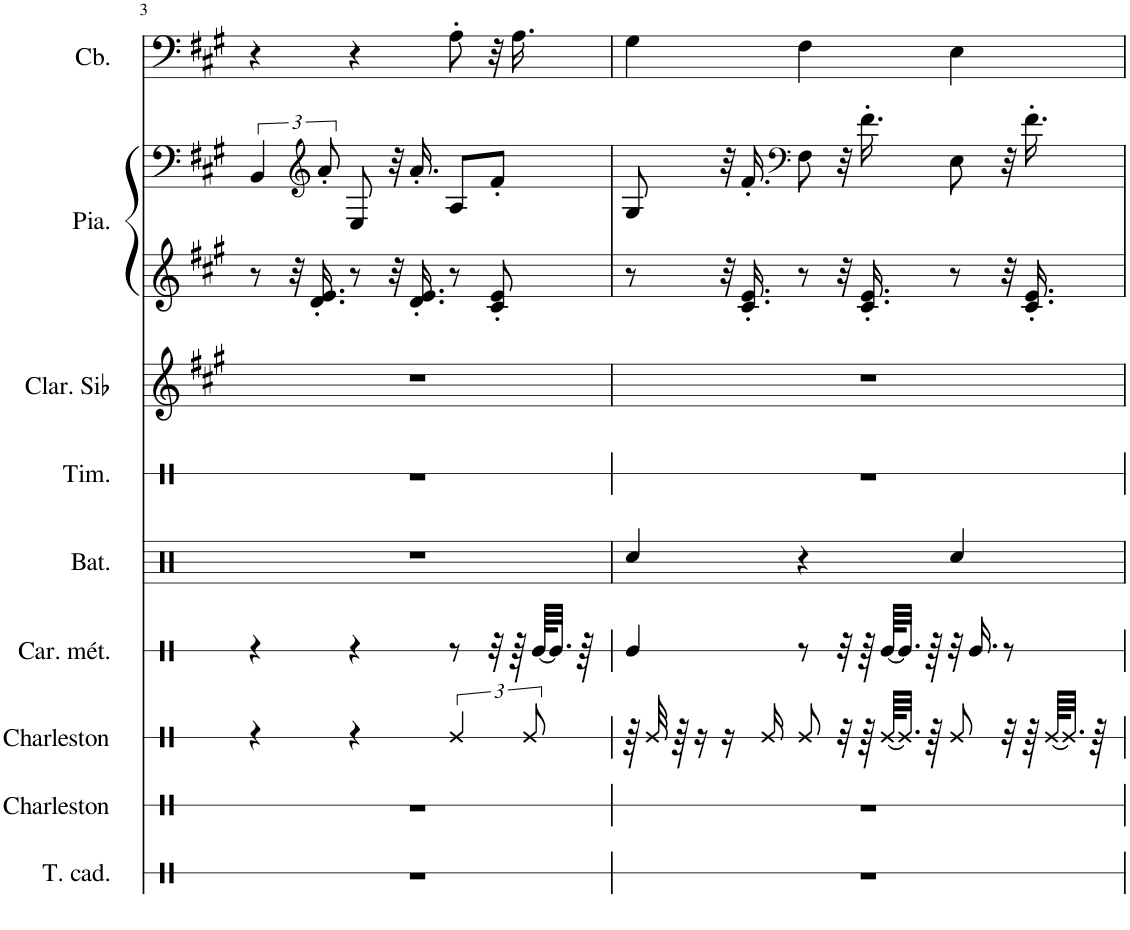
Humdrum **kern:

**kern	**kern	**kern	**kern	**kern	**kern	**kern	**kern	**kern	**kern
*part9	*part8	*part7	*part6	*part5	*part4	*part3	*part2	*part2	*part1
*staff10	*staff9	*staff8	*staff7	*staff6	*staff5	*staff4	*staff3	*staff2	*staff1
*I"Tambour sur cadre, TOMS	*I"Charleston, OPEN HIHAT	*I"Charleston, CLOSED H.H	*I"Carillon en métal, PERCUSSION	*I"Batterie, SNARE DRUM	*I"Timbre, BASS DRUM	*I"Clarinette en Sib	*I"Piano, A.PIANO 1	*	*I"Contrebasse, ACOU BASS
*I'T. cad.	*I'Charleston	*I'Charleston	*I'Car. mét.	*I'Bat.	*I'Tim.	*I'Clar. Sib	*I'Pia.	*	*I'Cb.
!!LO:PB:g=z
*clefX	*clefX	*clefX	*clefX	*clefX	*clefX	*clefG2	*clefG2	*clefF4	*clefF4
*	*	*	*	*	*	*Trd1c2	*	*	*Trd7c12
*k[]	*k[]	*k[]	*k[]	*k[]	*k[]	*k[f#c#g#]	*k[f#c#g#]	*k[f#c#g#]	*k[f#c#g#]
*M3/4	*M3/4	*M3/4	*M3/4	*M3/4	*M3/4	*M3/4	*M3/4	*M3/4	*M3/4
=3	=3	=3	=3	=3	=3	=3	=3	=3	=3
2.r	2.r	4r	4r	2.r	2.r	2.r	8r	6BB/	4r
.	.	.	.	.	.	.	32r	.	.
.	.	.	.	.	.	.	16.d/' 16.e/'	.	.
*	*	*	*	*	*	*	*	*clefG2	*
.	.	.	.	.	.	.	.	12a'/	.
.	.	4r	4r	.	.	.	8r	8E/	4r
.	.	.	.	.	.	.	32r	32r	.
.	.	.	.	.	.	.	16.d/' 16.e/'	16.a'/	.
.	.	6Re/	8r	.	.	.	8r	8A/L	8A'\
.	.	.	32r	.	.	.	8c#/' 8e/'	8f#'/J	32r
.	.	.	64r	.	.	.	.	.	16.A\
.	.	12Re/	.	.	.	.	.	.	.
.	.	.	[64Re/KLLL	.	.	.	.	.	.
.	.	.	32.Re/JJJ]	.	.	.	.	.	.
.	.	.	64r	.	.	.	.	.	.
=4	=4	=4	=4	=4	=4	=4	=4	=4	=4
2.r	2.r	64r	4Re/	4Rcc/	2.r	2.r	8r	8G#/	4G#\
.	.	32Re/	.	.	.	.	.	.	.
.	.	64r	.	.	.	.	.	.	.
.	.	16r	.	.	.	.	.	.	.
.	.	16r	.	.	.	.	32r	32r	.
.	.	.	.	.	.	.	16.c#/' 16.e/'	16.f#'/	.
.	.	16Re/	.	.	.	.	.	.	.
*	*	*	*	*	*	*	*	*clefF4	*
.	.	8Re/	8r	4r	.	.	8r	8F#\	4F#\
.	.	32r	32r	.	.	.	32r	32r	.
.	.	64r	64r	.	.	.	16.c#/' 16.e/'	16.f#'\	.
.	.	[64Re/KLLL	[64Re/KLLL	.	.	.	.	.	.
.	.	32.Re/JJJ]	32.Re/JJJ]	.	.	.	.	.	.
.	.	64r	64r	.	.	.	.	.	.
.	.	8Re/	32r	4Rcc/	.	.	8r	8E\	4E\
.	.	.	16.Re/	.	.	.	.	.	.
.	.	32r	8r	.	.	.	32r	32r	.
.	.	64r	.	.	.	.	16.c#/' 16.e/'	16.f#'\	.
.	.	[64Re/KLLL	.	.	.	.	.	.	.
.	.	32.Re/JJJ]	.	.	.	.	.	.	.
.	.	64r	.	.	.	.	.	.	.
=	=	=	=	=	=	=	=	=	=
*-	*-	*-	*-	*-	*-	*-	*-	*-	*-
